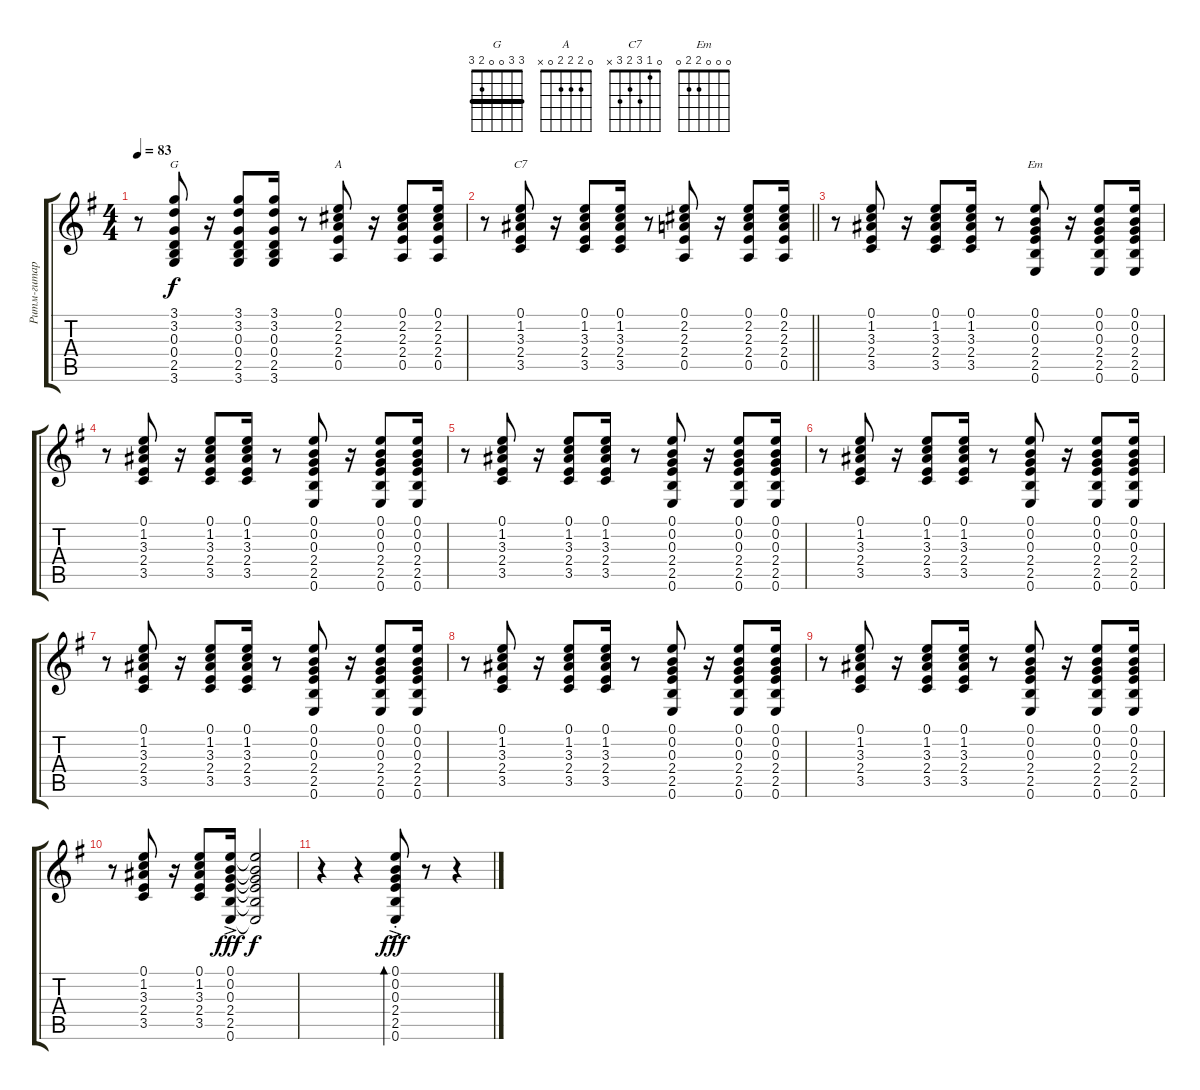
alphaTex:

\track ("Ритм-гитара" "Ритм-гитар") {instrument acousticguitarsteel}
\staff {score tabs}
\tuning (E4 B3 G3 D3 A2 E2) {hide}
\chord ("G" 3 3 0 0 2 3) {barre 3}
\chord ("A" 0 2 2 2 0 x)
\chord ("C7" 0 1 3 2 3 x)
\chord ("Em" 0 0 0 2 2 0)
\ts (4 4)
\tempo 83
\clef g2
\ks g
r.8{dy f} (3.1 3.2 0.3 0.4 2.5 3.6).8{ch "G"} r.16 (3.1 3.2 0.3 0.4 2.5 3.6).8 (3.1 3.2 0.3 0.4 2.5 3.6).16 r.8 (0.1 2.2 2.3 2.4 0.5).8{ch "A"} r.16 (0.1 2.2 2.3 2.4 0.5).8 (0.1 2.2 2.3 2.4 0.5).16 |
\barLineRight lightlight
r.8 (0.1 1.2 3.3 2.4 3.5).8{ch "C7"} r.16 (0.1 1.2 3.3 2.4 3.5).8 (0.1 1.2 3.3 2.4 3.5).16 r.8 (0.1 2.2 2.3 2.4 0.5).8 r.16 (0.1 2.2 2.3 2.4 0.5).8 (0.1 2.2 2.3 2.4 0.5).16 |
r.8 (0.1 1.2 3.3 2.4 3.5).8 r.16 (0.1 1.2 3.3 2.4 3.5).8 (0.1 1.2 3.3 2.4 3.5).16 r.8 (0.1 0.2 0.3 2.4 2.5 0.6).8{ch "Em"} r.16 (0.1 0.2 0.3 2.4 2.5 0.6).8 (0.1 0.2 0.3 2.4 2.5 0.6).16 |
r.8 (0.1 1.2 3.3 2.4 3.5).8 r.16 (0.1 1.2 3.3 2.4 3.5).8 (0.1 1.2 3.3 2.4 3.5).16 r.8 (0.1 0.2 0.3 2.4 2.5 0.6).8 r.16 (0.1 0.2 0.3 2.4 2.5 0.6).8 (0.1 0.2 0.3 2.4 2.5 0.6).16 |
r.8 (0.1 1.2 3.3 2.4 3.5).8 r.16 (0.1 1.2 3.3 2.4 3.5).8 (0.1 1.2 3.3 2.4 3.5).16 r.8 (0.1 0.2 0.3 2.4 2.5 0.6).8 r.16 (0.1 0.2 0.3 2.4 2.5 0.6).8 (0.1 0.2 0.3 2.4 2.5 0.6).16 |
r.8 (0.1 1.2 3.3 2.4 3.5).8 r.16 (0.1 1.2 3.3 2.4 3.5).8 (0.1 1.2 3.3 2.4 3.5).16 r.8 (0.1 0.2 0.3 2.4 2.5 0.6).8 r.16 (0.1 0.2 0.3 2.4 2.5 0.6).8 (0.1 0.2 0.3 2.4 2.5 0.6).16 |
r.8 (0.1 1.2 3.3 2.4 3.5).8 r.16 (0.1 1.2 3.3 2.4 3.5).8 (0.1 1.2 3.3 2.4 3.5).16 r.8 (0.1 0.2 0.3 2.4 2.5 0.6).8 r.16 (0.1 0.2 0.3 2.4 2.5 0.6).8 (0.1 0.2 0.3 2.4 2.5 0.6).16 |
r.8 (0.1 1.2 3.3 2.4 3.5).8 r.16 (0.1 1.2 3.3 2.4 3.5).8 (0.1 1.2 3.3 2.4 3.5).16 r.8 (0.1 0.2 0.3 2.4 2.5 0.6).8 r.16 (0.1 0.2 0.3 2.4 2.5 0.6).8 (0.1 0.2 0.3 2.4 2.5 0.6).16 |
r.8 (0.1 1.2 3.3 2.4 3.5).8 r.16 (0.1 1.2 3.3 2.4 3.5).8 (0.1 1.2 3.3 2.4 3.5).16 r.8 (0.1 0.2 0.3 2.4 2.5 0.6).8 r.16 (0.1 0.2 0.3 2.4 2.5 0.6).8 (0.1 0.2 0.3 2.4 2.5 0.6).16 |
r.8 (0.1 1.2 3.3 2.4 3.5).8 r.16 (0.1 1.2 3.3 2.4 3.5).8 (0.1{ac} 0.2 0.3 2.4 2.5 0.6).16{dy fff} (0.1{t} 0.2{t} 0.3{t} 2.4{t} 2.5{t} 0.6{t}).2{dy f} |
r.4 r.4 (0.1{ac st} 0.2 0.3 2.4 2.5 0.6).8{bd 60 dy fff} r.8 r.4
